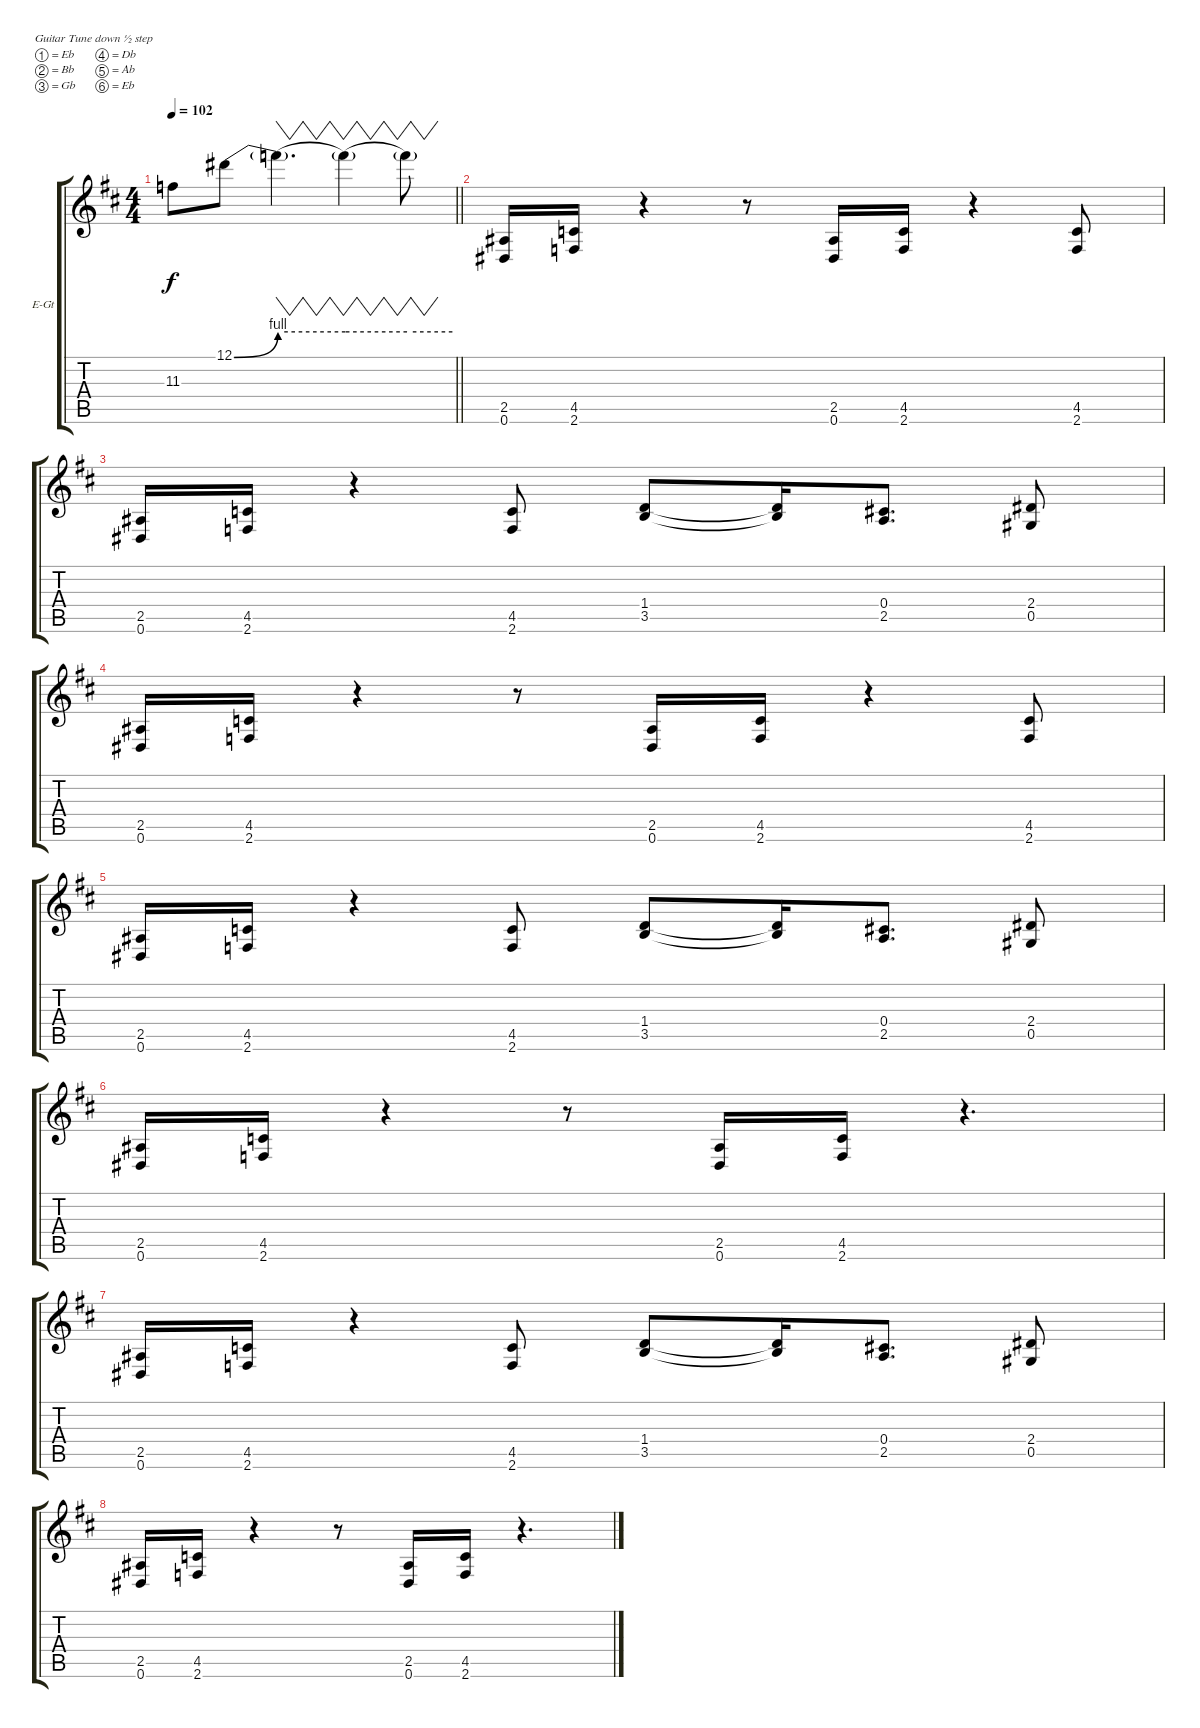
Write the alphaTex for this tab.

\bracketExtendMode groupsimilarinstruments
\firstSystemTrackNameOrientation horizontal
\otherSystemsTrackNameOrientation horizontal
\track ("Solo Gtr." "E-Gt") {instrument distortionguitar}
\staff {score tabs}
\tuning (Eb4 Bb3 Gb3 Db3 Ab2 Eb2)
\ts (4 4)
\tempo 102
\clef g2
\barLineRight lightlight
\ks d
11.3{t}.8{dy f} 12.1{be (bend 0 0 60 4)}.8 12.1{be (hold 0 4 60 4) t}.4{vw d} 12.1{be (hold 0 4 60 4) t}.4{vw} 12.1{be (hold 0 4 60 4) t}.8{vw} |
(2.5 0.6).16 (4.5 2.6).16 r.4 r.8 (2.5 0.6).16 (4.5 2.6).16 r.4 (4.5 2.6).8 |
(2.5 0.6).16 (4.5 2.6).16 r.4 (4.5 2.6).8 (1.4 3.5).8 (1.4{t} 3.5{t}).16 (0.4 2.5).8{d} (2.4 0.5).8 |
(2.5 0.6).16 (4.5 2.6).16 r.4 r.8 (2.5 0.6).16 (4.5 2.6).16 r.4 (4.5 2.6).8 |
(2.5 0.6).16 (4.5 2.6).16 r.4 (4.5 2.6).8 (1.4 3.5).8 (1.4{t} 3.5{t}).16 (0.4 2.5).8{d} (2.4 0.5).8 |
(2.5 0.6).16 (4.5 2.6).16 r.4 r.8 (2.5 0.6).16 (4.5 2.6).16 r.4{d} |
(2.5 0.6).16 (4.5 2.6).16 r.4 (4.5 2.6).8 (1.4 3.5).8 (1.4{t} 3.5{t}).16 (0.4 2.5).8{d} (2.4 0.5).8 |
(2.5 0.6).16 (4.5 2.6).16 r.4 r.8 (2.5 0.6).16 (4.5 2.6).16 r.4{d}
